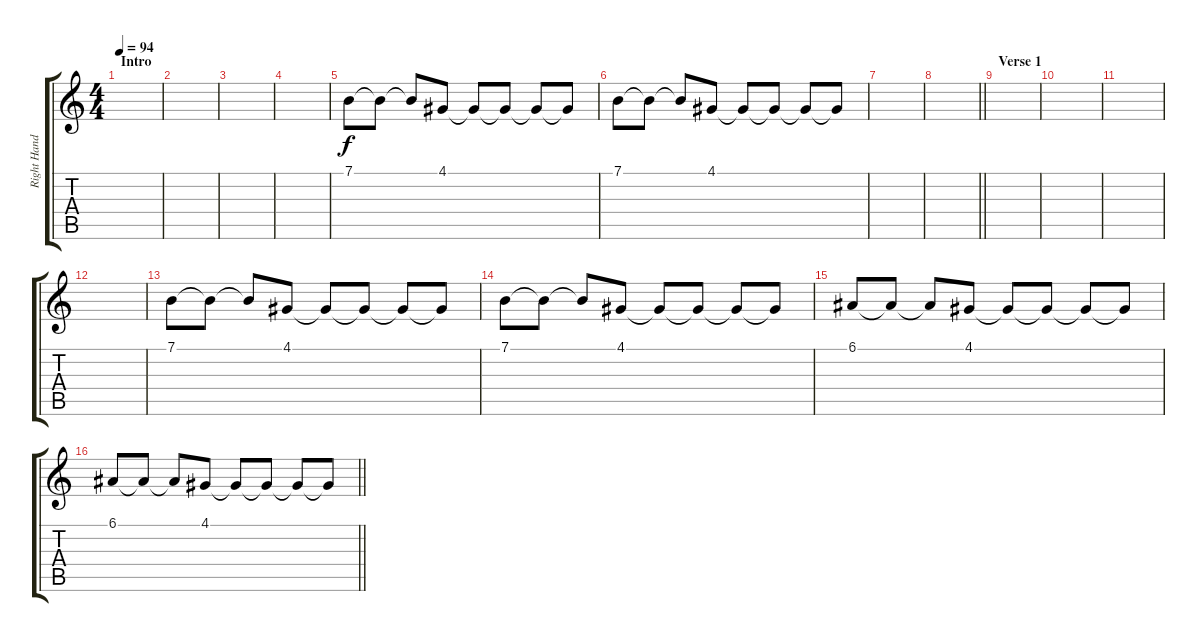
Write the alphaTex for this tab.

\track ("Right Hand" "Right Hand") {instrument acousticgrandpiano}
\staff {score tabs}
\tuning (E4 B3 G3 D3 A2 E2) {hide}
\ts (4 4)
\section ("" "Intro")
\tempo 94
\clef g2
\ks c
|
|
|
|
7.1.8 7.1{t}.8 7.1{t}.8 4.1.8 4.1{t}.8 4.1{t}.8 4.1{t}.8 4.1{t}.8 |
7.1.8 7.1{t}.8 7.1{t}.8 4.1.8 4.1{t}.8 4.1{t}.8 4.1{t}.8 4.1{t}.8 |
|
\barLineRight lightlight
|
\section ("" "Verse 1")
|
|
|
|
7.1.8 7.1{t}.8 7.1{t}.8 4.1.8 4.1{t}.8 4.1{t}.8 4.1{t}.8 4.1{t}.8 |
7.1.8 7.1{t}.8 7.1{t}.8 4.1.8 4.1{t}.8 4.1{t}.8 4.1{t}.8 4.1{t}.8 |
6.1.8 6.1{t}.8 6.1{t}.8 4.1.8 4.1{t}.8 4.1{t}.8 4.1{t}.8 4.1{t}.8 |
\barLineRight lightlight
6.1.8 6.1{t}.8 6.1{t}.8 4.1.8 4.1{t}.8 4.1{t}.8 4.1{t}.8 4.1{t}.8
